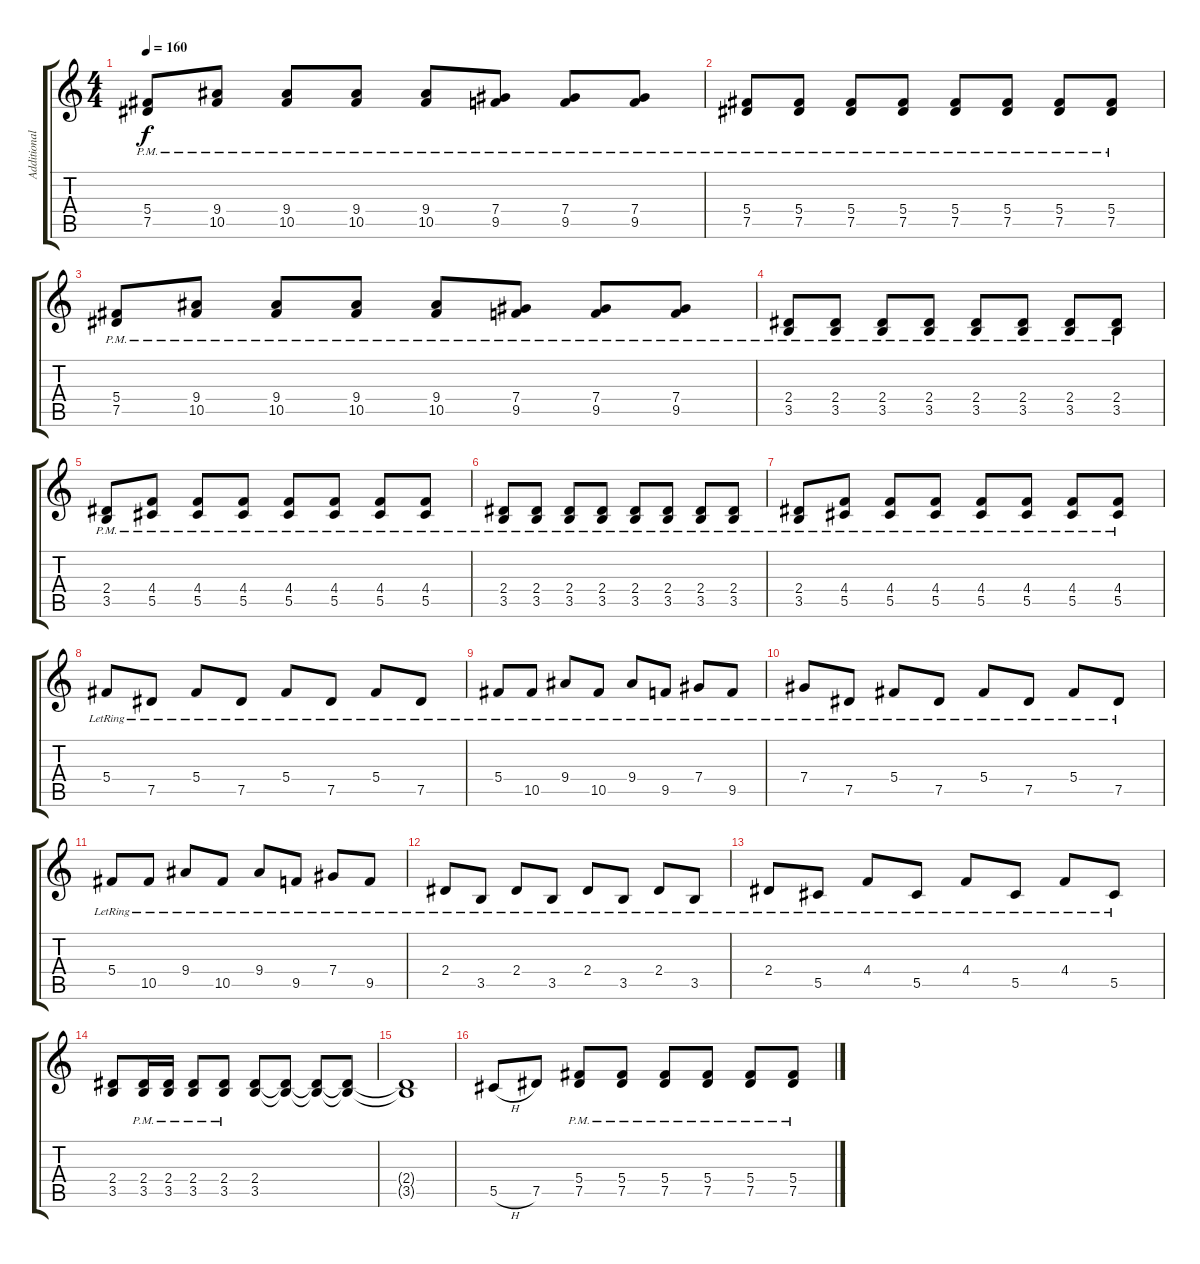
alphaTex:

\track ("Additional Guitar" "Additional") {instrument overdrivenguitar}
\staff {score tabs}
\tuning (Eb4 Bb3 Gb3 Db3 Ab2 Eb2) {hide}
\ts (4 4)
\tempo 160
\clef g2
\ks c
(5.4{pm} 7.5{pm}).8{dy f} (9.4{pm} 10.5{pm}).8 (9.4{pm} 10.5{pm}).8 (9.4{pm} 10.5{pm}).8 (9.4{pm} 10.5{pm}).8 (7.4{pm} 9.5{pm}).8 (7.4{pm} 9.5{pm}).8 (7.4{pm} 9.5{pm}).8 |
(5.4{pm} 7.5{pm}).8 (5.4{pm} 7.5{pm}).8 (5.4{pm} 7.5{pm}).8 (5.4{pm} 7.5{pm}).8 (5.4{pm} 7.5{pm}).8 (5.4{pm} 7.5{pm}).8 (5.4{pm} 7.5{pm}).8 (5.4{pm} 7.5{pm}).8 |
(5.4{pm} 7.5{pm}).8 (9.4{pm} 10.5{pm}).8 (9.4{pm} 10.5{pm}).8 (9.4{pm} 10.5{pm}).8 (9.4{pm} 10.5{pm}).8 (7.4{pm} 9.5{pm}).8 (7.4{pm} 9.5{pm}).8 (7.4{pm} 9.5{pm}).8 |
(2.4{pm} 3.5{pm}).8 (2.4{pm} 3.5{pm}).8 (2.4{pm} 3.5{pm}).8 (2.4{pm} 3.5{pm}).8 (2.4{pm} 3.5{pm}).8 (2.4{pm} 3.5{pm}).8 (2.4{pm} 3.5{pm}).8 (2.4{pm} 3.5{pm}).8 |
(2.4{pm} 3.5{pm}).8 (4.4{pm} 5.5{pm}).8 (4.4{pm} 5.5{pm}).8 (4.4{pm} 5.5{pm}).8 (4.4{pm} 5.5{pm}).8 (4.4{pm} 5.5{pm}).8 (4.4{pm} 5.5{pm}).8 (4.4{pm} 5.5{pm}).8 |
(2.4{pm} 3.5{pm}).8 (2.4{pm} 3.5{pm}).8 (2.4{pm} 3.5{pm}).8 (2.4{pm} 3.5{pm}).8 (2.4{pm} 3.5{pm}).8 (2.4{pm} 3.5{pm}).8 (2.4{pm} 3.5{pm}).8 (2.4{pm} 3.5{pm}).8 |
(2.4{pm} 3.5{pm}).8 (4.4{pm} 5.5{pm}).8 (4.4{pm} 5.5{pm}).8 (4.4{pm} 5.5{pm}).8 (4.4{pm} 5.5{pm}).8 (4.4{pm} 5.5{pm}).8 (4.4{pm} 5.5{pm}).8 (4.4{pm} 5.5{pm}).8 |
5.4{lr}.8{instrument overdrivenguitar} 7.5{lr}.8 5.4{lr}.8 7.5{lr}.8 5.4{lr}.8 7.5{lr}.8 5.4{lr}.8 7.5{lr}.8 |
5.4{lr}.8 10.5{lr}.8 9.4{lr}.8 10.5{lr}.8 9.4{lr}.8 9.5{lr}.8 7.4{lr}.8 9.5{lr}.8 |
7.4{lr}.8 7.5{lr}.8 5.4{lr}.8 7.5{lr}.8 5.4{lr}.8 7.5{lr}.8 5.4{lr}.8 7.5{lr}.8 |
5.4{lr}.8 10.5{lr}.8 9.4{lr}.8 10.5{lr}.8 9.4{lr}.8 9.5{lr}.8 7.4{lr}.8 9.5{lr}.8 |
2.4{lr}.8 3.5{lr}.8 2.4{lr}.8 3.5{lr}.8 2.4{lr}.8 3.5{lr}.8 2.4{lr}.8 3.5{lr}.8 |
2.4{lr}.8 5.5{lr}.8 4.4{lr}.8 5.5{lr}.8 4.4{lr}.8 5.5{lr}.8 4.4{lr}.8 5.5{lr}.8 |
(2.4 3.5).8 (2.4{pm} 3.5{pm}).16 (2.4{pm} 3.5{pm}).16 (2.4{pm} 3.5{pm}).8 (2.4{pm} 3.5{pm}).8 (2.4 3.5).8 (2.4{t} 3.5{t}).8 (2.4{t} 3.5{t}).8 (2.4{t} 3.5{t}).8 |
(2.4{t} 3.5{t}).1 |
5.5{h}.8{instrument overdrivenguitar} 7.5.8 (5.4{pm} 7.5{pm}).8 (5.4{pm} 7.5{pm}).8 (5.4{pm} 7.5{pm}).8 (5.4{pm} 7.5{pm}).8 (5.4{pm} 7.5{pm}).8 (5.4{pm} 7.5{pm}).8
